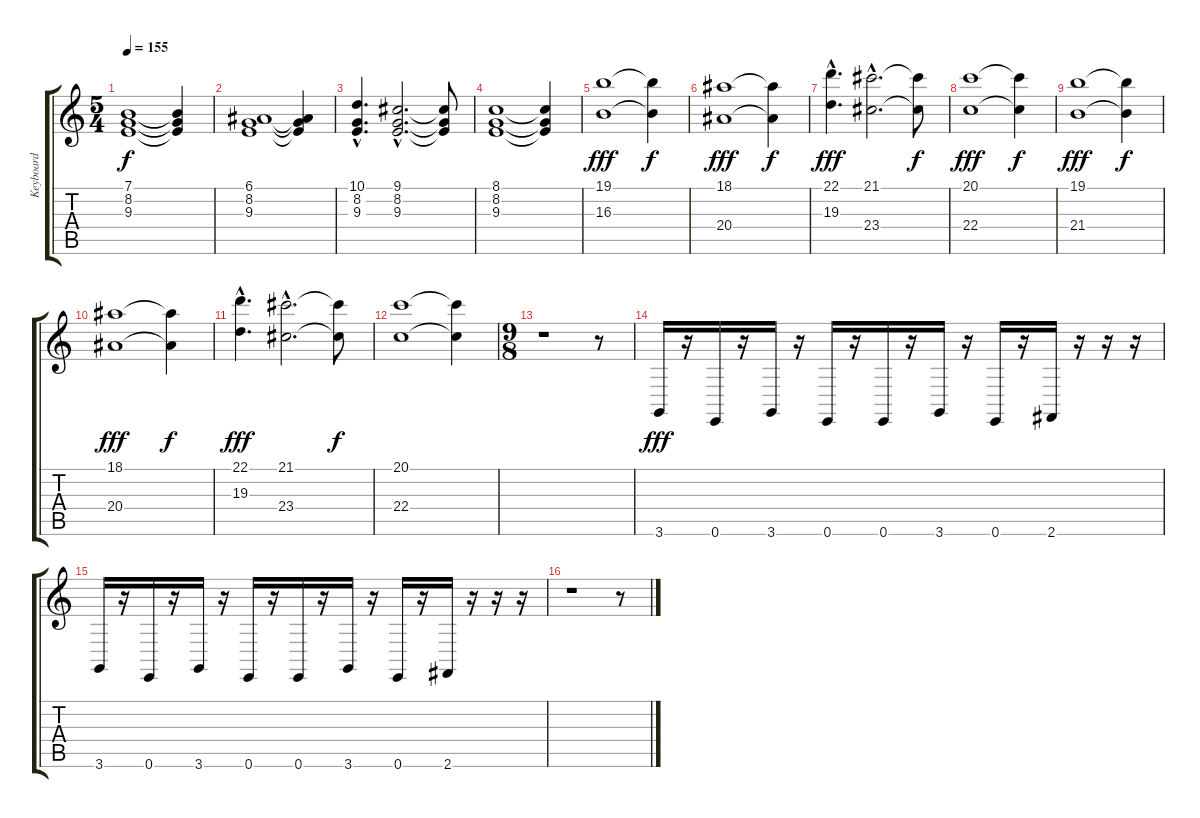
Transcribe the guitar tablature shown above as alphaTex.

\track ("Keyboard" "Keyboard") {instrument stringensemble1}
\staff {score tabs}
\tuning (E4 B3 G3 D3 A2 E2) {hide}
\ts (5 4)
\tempo 155
\clef g2
\ks c
(7.1 8.2 9.3).1{dy f} (7.1{t} 8.2{t} 9.3{t}).4 |
(6.1 8.2 9.3).1 (6.1{t} 8.2{t} 9.3{t}).4 |
(10.1{hac} 8.2{hac} 9.3{hac}).4{d} (9.1{hac} 8.2{hac} 9.3{hac}).2{d} (9.1{t} 8.2{t} 9.3{t}).8 |
(8.1 8.2 9.3).1 (8.1{t} 8.2{t} 9.3{t}).4 |
(19.1 16.3).1{dy fff volume 11 instrument stringensemble1} (19.1{t} 16.3{t}).4{dy f} |
(18.1 20.4).1{dy fff} (18.1{t} 20.4{t}).4{dy f} |
(22.1{hac} 19.3{hac}).4{d dy fff} (21.1{hac} 23.4{hac}).2{d} (21.1{t} 23.4{t}).8{dy f} |
(20.1 22.4).1{dy fff} (20.1{t} 22.4{t}).4{dy f} |
(19.1 21.4).1{dy fff} (19.1{t} 21.4{t}).4{dy f} |
(18.1 20.4).1{dy fff} (18.1{t} 20.4{t}).4{dy f} |
(22.1{hac} 19.3{hac}).4{d dy fff} (21.1{hac} 23.4{hac}).2{d} (21.1{t} 23.4{t}).8{dy f} |
(20.1 22.4).1 (20.1{t} 22.4{t}).4 |
\ts (9 8)
r.1 r.8 |
3.6.16{dy fff volume 15 instrument acousticgrandpiano} r.16 0.6.16 r.16 3.6.16 r.16 0.6.16 r.16 0.6.16 r.16 3.6.16 r.16 0.6.16 r.16 2.6.16 r.16 r.16 r.16 |
3.6.16 r.16 0.6.16 r.16 3.6.16 r.16 0.6.16 r.16 0.6.16 r.16 3.6.16 r.16 0.6.16 r.16 2.6.16 r.16 r.16 r.16 |
r.1 r.8
